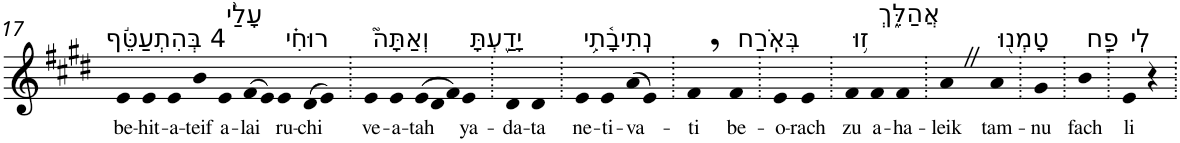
**kern	**text
*part1	*part1
*staff1	*staff1
*I"Piano	*
*I'Pno	*
!!LO:PB:g=z
*clefG2	*
*k[f#c#g#d#]	*
*E:	*
=17	=17
!LO:TX:a:t=4 בְּהִתְעַטֵּ֬ף	!
!	!LO:LY:b
4e	be-
!	!LO:LY:b
4e	-hit-
!	!LO:LY:b
4e	-a-
!	!LO:LY:b
4b	-teif
!LO:TX:a:t=עָלַ֨י	!
!	!LO:LY:b
4e	a-
!	!LO:LY:b
(>8f#	-lai
8e)	.
!LO:TX:a:t=רוּחִ֗י	!
!	!LO:LY:b
4e	ru-
!	!LO:LY:b
(>8d#	-chi
8e)	.
=18.	=18.
!LO:TX:a:t=וְאַתָּה֮	!
!	!LO:LY:b
4e	ve-
!	!LO:LY:b
4e	-a-
*Xtuplet	*
!	!LO:LY:b
(>12e	-tah
12d#	.
12f#)	.
!LO:TX:a:t=יָדַ֪עְתָּ	!
!	!LO:LY:b
4e	ya-
=19.	=19.
!	!LO:LY:b
4d#	-da-
!	!LO:LY:b
4d#	-ta
=20.	=20.
!LO:TX:a:t=נְֽתִיבָ֫תִ֥י	!
!	!LO:LY:b
4e	ne-
!	!LO:LY:b
4e	-ti-
!	!LO:LY:b
(>8a	-va-
8e)	.
=21.	=21.
!	!LO:LY:b
4f#,	-ti
!LO:TX:a:t=בְּאֹֽרַח	!
!	!LO:LY:b
4f#	be-
=22.	=22.
!	!LO:LY:b
4e	-o-
!	!LO:LY:b
4e	-rach
=23.	=23.
!LO:TX:a:t=ז֥וּ	!
!	!LO:LY:b
4f#	zu
!LO:TX:a:t=אֲהַלֵּ֑ךְ	!
!	!LO:LY:b
4f#	a-
!	!LO:LY:b
4f#	-ha-
=24.	=24.
!	!LO:LY:b
4aZ	-leik
!LO:TX:a:t=טָמְנ֖וּ	!
!	!LO:LY:b
4a	tam-
=25.	=25.
!	!LO:LY:b
4g#	-nu
=26.	=26.
!LO:TX:a:t=פַ֣ח	!
!	!LO:LY:b
4b	fach
=27.	=27.
!LO:TX:a:t=לִֽי	!
!	!LO:LY:b
4e	li
4r	.
=.	=.
*-	*-
